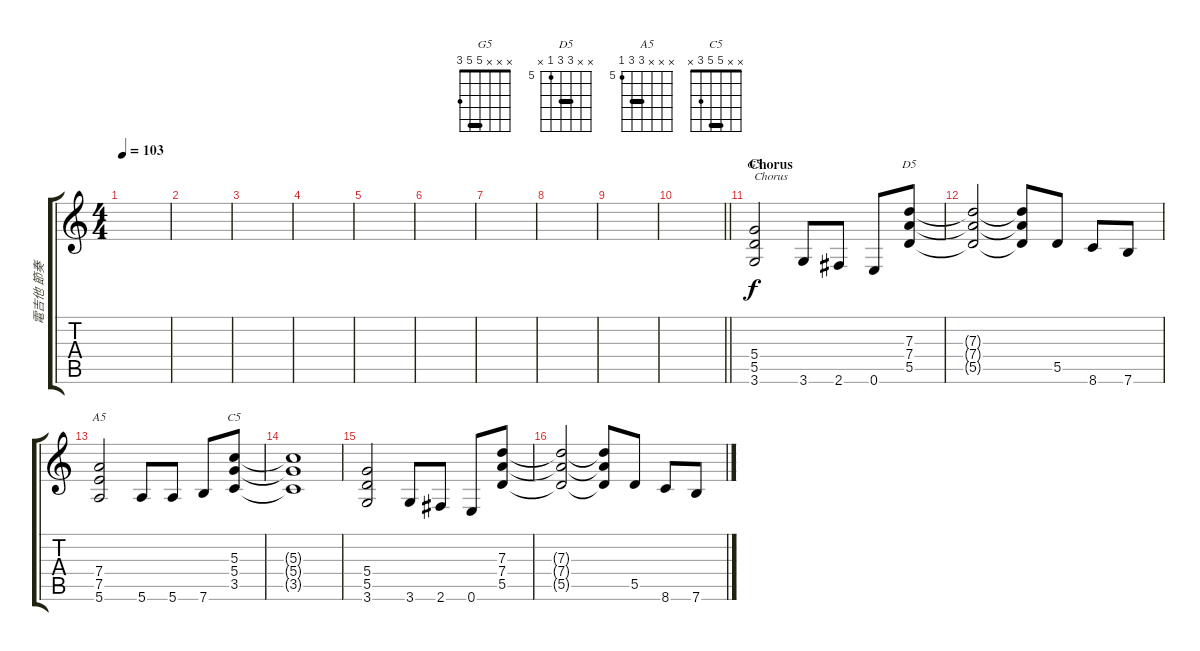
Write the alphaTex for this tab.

\track ("電吉他 節奏" "電吉他 節奏") {instrument overdrivenguitar}
\staff {score tabs}
\tuning (E4 B3 G3 D3 A2 E2) {hide}
\chord ("G5" x x x 5 5 3) {barre 5}
\chord ("D5" x x 7 7 5 x) {firstfret 5 barre 7}
\chord ("A5" x x x 7 7 5) {firstfret 5 barre 7}
\chord ("C5" x x 5 5 3 x) {barre 5}
\ts (4 4)
\tempo 103
\clef g2
\ks c
|
|
|
|
|
|
|
|
|
\barLineRight lightlight
|
\section ("" "Chorus")
(5.4 5.5 3.6).2{ch "G5" txt "Chorus"} 3.6.8 2.6.8 0.6.8 (7.3 7.4 5.5).8{ch "D5"} |
(7.3{t} 7.4{t} 5.5{t}).2 (7.3{t} 7.4{t} 5.5{t}).8 5.5.8 8.6.8 7.6.8 |
(7.4 7.5 5.6).2{ch "A5"} 5.6.8 5.6.8 7.6.8 (5.3 5.4 3.5).8{ch "C5"} |
(5.3{t} 5.4{t} 3.5{t}).1 |
(5.4 5.5 3.6).2 3.6.8 2.6.8 0.6.8 (7.3 7.4 5.5).8 |
(7.3{t} 7.4{t} 5.5{t}).2 (7.3{t} 7.4{t} 5.5{t}).8 5.5.8 8.6.8 7.6.8
